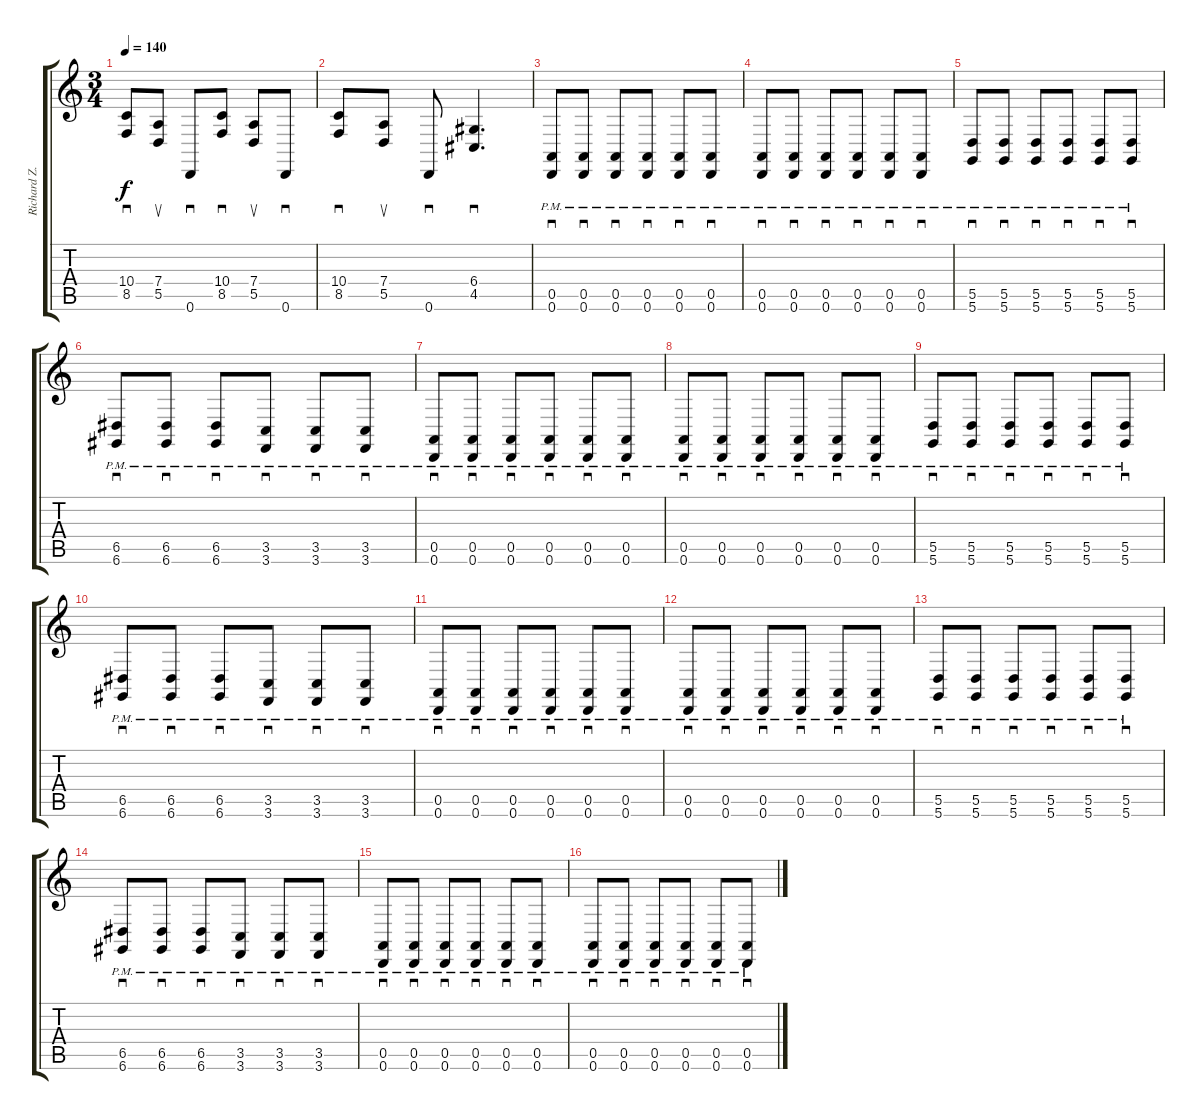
\track ("Richard Z. Kruspe" "Richard Z.") {instrument electricgrandpiano}
\staff {score tabs}
\tuning (E4 B3 G3 D3 A2 D2) {hide}
\ts (3 4)
\tempo 140
\clef g2
\ks c
(10.4 8.5).8{sd dy f} (7.4 5.5).8{su} 0.6.8{sd} (10.4 8.5).8{sd} (7.4 5.5).8{su} 0.6.8{sd} |
(10.4 8.5).8{sd} (7.4 5.5).8{su} 0.6.8{sd} (6.4 4.5).4{d sd} |
(0.5{pm} 0.6{pm}).8{sd} (0.5{pm} 0.6{pm}).8{sd} (0.5{pm} 0.6{pm}).8{sd} (0.5{pm} 0.6{pm}).8{sd} (0.5{pm} 0.6{pm}).8{sd} (0.5{pm} 0.6{pm}).8{sd} |
(0.5{pm} 0.6{pm}).8{sd} (0.5{pm} 0.6{pm}).8{sd} (0.5{pm} 0.6{pm}).8{sd} (0.5{pm} 0.6{pm}).8{sd} (0.5{pm} 0.6{pm}).8{sd} (0.5{pm} 0.6{pm}).8{sd} |
(5.5{pm} 5.6{pm}).8{sd} (5.5{pm} 5.6{pm}).8{sd} (5.5{pm} 5.6{pm}).8{sd} (5.5{pm} 5.6{pm}).8{sd} (5.5{pm} 5.6{pm}).8{sd} (5.5{pm} 5.6{pm}).8{sd} |
(6.5{pm} 6.6{pm}).8{sd} (6.5{pm} 6.6{pm}).8{sd} (6.5{pm} 6.6{pm}).8{sd} (3.5{pm} 3.6{pm}).8{sd} (3.5{pm} 3.6{pm}).8{sd} (3.5{pm} 3.6{pm}).8{sd} |
(0.5{pm} 0.6{pm}).8{sd} (0.5{pm} 0.6{pm}).8{sd} (0.5{pm} 0.6{pm}).8{sd} (0.5{pm} 0.6{pm}).8{sd} (0.5{pm} 0.6{pm}).8{sd} (0.5{pm} 0.6{pm}).8{sd} |
(0.5{pm} 0.6{pm}).8{sd} (0.5{pm} 0.6{pm}).8{sd} (0.5{pm} 0.6{pm}).8{sd} (0.5{pm} 0.6{pm}).8{sd} (0.5{pm} 0.6{pm}).8{sd} (0.5{pm} 0.6{pm}).8{sd} |
(5.5{pm} 5.6{pm}).8{sd} (5.5{pm} 5.6{pm}).8{sd} (5.5{pm} 5.6{pm}).8{sd} (5.5{pm} 5.6{pm}).8{sd} (5.5{pm} 5.6{pm}).8{sd} (5.5{pm} 5.6{pm}).8{sd} |
(6.5{pm} 6.6{pm}).8{sd} (6.5{pm} 6.6{pm}).8{sd} (6.5{pm} 6.6{pm}).8{sd} (3.5{pm} 3.6{pm}).8{sd} (3.5{pm} 3.6{pm}).8{sd} (3.5{pm} 3.6{pm}).8{sd} |
(0.5{pm} 0.6{pm}).8{sd} (0.5{pm} 0.6{pm}).8{sd} (0.5{pm} 0.6{pm}).8{sd} (0.5{pm} 0.6{pm}).8{sd} (0.5{pm} 0.6{pm}).8{sd} (0.5{pm} 0.6{pm}).8{sd} |
(0.5{pm} 0.6{pm}).8{sd} (0.5{pm} 0.6{pm}).8{sd} (0.5{pm} 0.6{pm}).8{sd} (0.5{pm} 0.6{pm}).8{sd} (0.5{pm} 0.6{pm}).8{sd} (0.5{pm} 0.6{pm}).8{sd} |
(5.5{pm} 5.6{pm}).8{sd} (5.5{pm} 5.6{pm}).8{sd} (5.5{pm} 5.6{pm}).8{sd} (5.5{pm} 5.6{pm}).8{sd} (5.5{pm} 5.6{pm}).8{sd} (5.5{pm} 5.6{pm}).8{sd} |
(6.5{pm} 6.6{pm}).8{sd} (6.5{pm} 6.6{pm}).8{sd} (6.5{pm} 6.6{pm}).8{sd} (3.5{pm} 3.6{pm}).8{sd} (3.5{pm} 3.6{pm}).8{sd} (3.5{pm} 3.6{pm}).8{sd} |
(0.5{pm} 0.6{pm}).8{sd} (0.5{pm} 0.6{pm}).8{sd} (0.5{pm} 0.6{pm}).8{sd} (0.5{pm} 0.6{pm}).8{sd} (0.5{pm} 0.6{pm}).8{sd} (0.5{pm} 0.6{pm}).8{sd} |
(0.5{pm} 0.6{pm}).8{sd} (0.5{pm} 0.6{pm}).8{sd} (0.5{pm} 0.6{pm}).8{sd} (0.5{pm} 0.6{pm}).8{sd} (0.5{pm} 0.6{pm}).8{sd} (0.5{pm} 0.6{pm}).8{sd}
